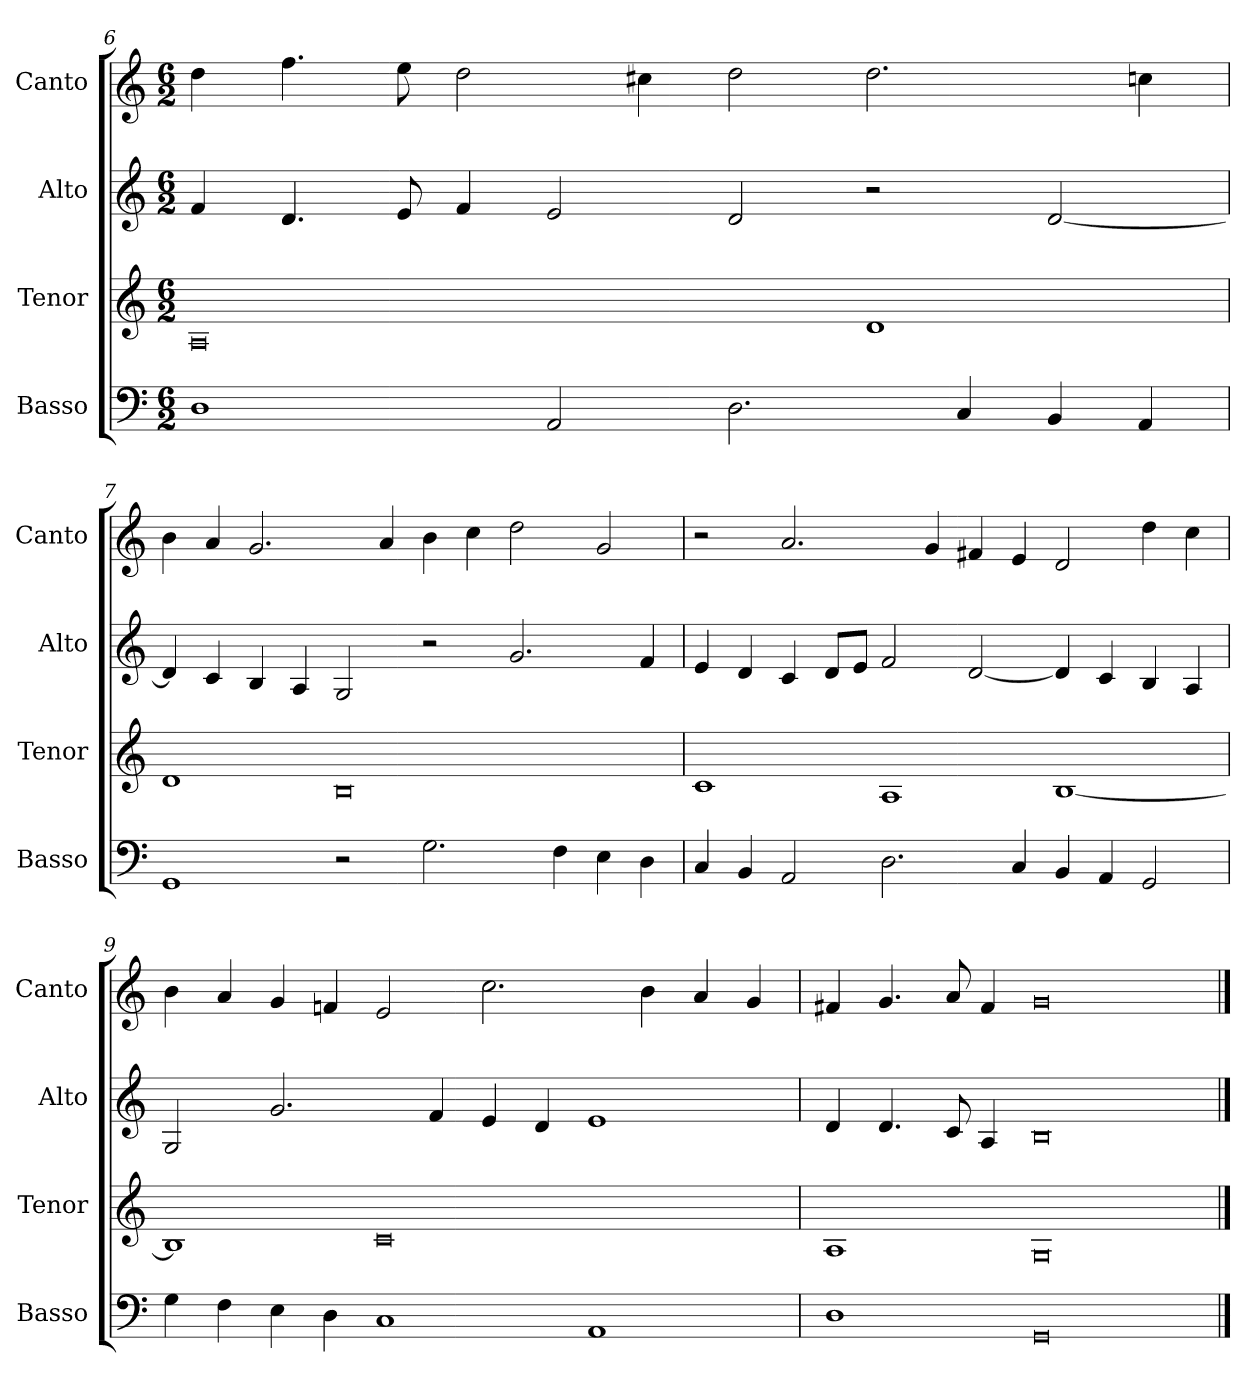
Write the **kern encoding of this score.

**kern	**kern	**kern	**kern
*part4	*part3	*part2	*part1
*staff4	*staff3	*staff2	*staff1
*I"Basso	*I"Tenor	*I"Alto	*I"Canto
*I'Basso	*I'Tenor	*I'Alto	*I'Canto
!!LO:LB:g=z
*clefF4	*clefG2	*clefG2	*clefG2
*k[]	*k[]	*k[]	*k[]
*C:	*C:	*C:	*C:
*M6/2	*M6/2	*M6/2	*M6/2
=6	=6	=6	=6
1Di	0Ai	4fi/	4ddi\
.	.	4.di/	4.ffi\
.	.	8ei/	8eei\
.	.	4fi/	2ddi\
2AAi/	.	2ei/	.
.	.	.	4cc#Xi\
2.Di\	.	2di/	2ddi\
.	1di	2r	2.ddi\
4Ci/	.	.	.
4BBi/	.	[<2di/	.
4AAi/	.	.	4ccni\
=7	=7	=7	=7
1GGi	1di	4di/]	4bi\
.	.	4ci/	4ai/
.	.	4Bi/	2.gi/
.	.	4Ai/	.
2r	0Bi	2Gi/	.
.	.	.	4ai/
2.Gi\	.	2r	4bi\
.	.	.	4cci\
.	.	2.gi/	2ddi\
4Fi\	.	.	.
4Ei\	.	.	2gi/
4Di\	.	4fi/	.
!!LO:PB:g=z
=8	=8	=8	=8
4Ci/	1ci	4ei/	2r
4BBi/	.	4di/	.
2AAi/	.	4ci/	2.ai/
.	.	8di/L	.
.	.	8ei/J	.
2.Di\	1Ai	2fi/	.
.	.	.	4gi/
.	.	[<2di/	4f#Xi/
4Ci/	.	.	4ei/
4BBi/	[<1Bi	4di/]	2di/
4AAi/	.	4ci/	.
2GGi/	.	4Bi/	4ddi\
.	.	4Ai/	4cci\
!!LO:LB:g=z
=9	=9	=9	=9
4Gi\	1Bi]	2Gi/	4bi\
4Fi\	.	.	4ai/
4Ei\	.	2.gi/	4gi/
4Di\	.	.	4fni/
1Ci	0ci	.	2ei/
.	.	4fi/	.
.	.	4ei/	2.cci\
.	.	4di/	.
1AAi	.	1ei	.
.	.	.	4bi\
.	.	.	4ai/
.	.	.	4gi/
=10	=10	=10	=10
1Di	1Ai	4di/	4f#Xi/
.	.	4.di/	4.gi/
.	.	8ci/	8ai/
.	.	4Ai/	4f#i/
0GGi	0Gi	0Bi	0gi
==	==	==	==
*-	*-	*-	*-
